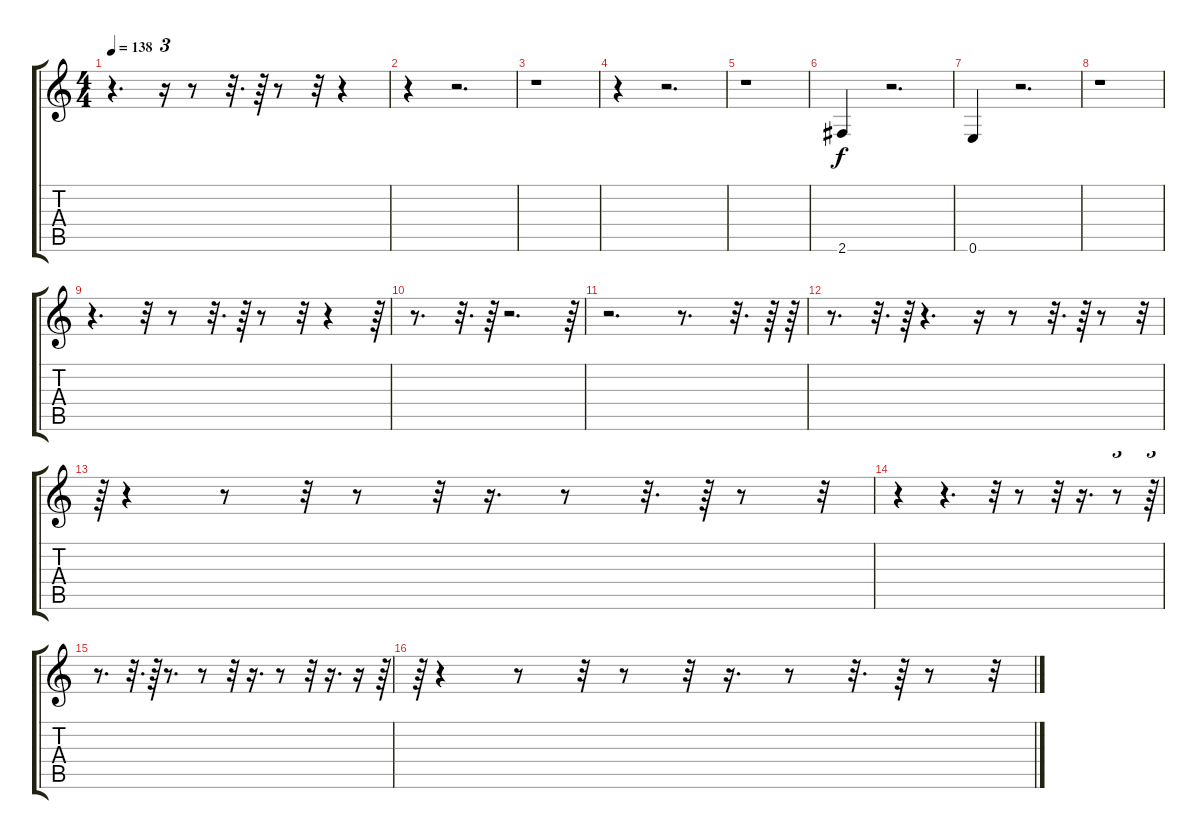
\track "" {instrument synthbass2}
\staff {score tabs}
\tuning (E4 B3 G3 D3 A2 E2) {hide}
\ts (4 4)
\tempo 138
\clef g2
\ks c
r.4{d dy f} r.16{tu (3 2)} r.8 r.32{d} r.64 r.8 r.32 r.4 |
r.4 r.2{d} |
r.1 |
r.4 r.2{d} |
r.1 |
2.6.4 r.2{d} |
0.6.4 r.2{d} |
r.1 |
r.4{d} r.32 r.8 r.32{d} r.64 r.8 r.32 r.4 r.64{tu (3 2)} |
r.8{d} r.32{d} r.64 r.2{d} r.64{tu (3 2)} |
r.2{d} r.8{d} r.32{d} r.64 r.64{tu (3 2)} |
r.8{d} r.32{d} r.64 r.4{d} r.16 r.8 r.32{d} r.64 r.8 r.32{tu (3 2)} |
r.64{tu (3 2)} r.4 r.8 r.32 r.8 r.32 r.16{d} r.8 r.32{d} r.64 r.8 r.32 |
r.4 r.4{d} r.32 r.8 r.32 r.16{d} r.8{tu (3 2)} r.64{tu (3 2)} |
r.8{d} r.32{d} r.64 r.8{d} r.8 r.32 r.16{d} r.8 r.32 r.16{d} r.16 r.64{tu (3 2)} |
r.64{tu (3 2)} r.4 r.8 r.32 r.8 r.32 r.16{d} r.8 r.32{d} r.64 r.8 r.32
